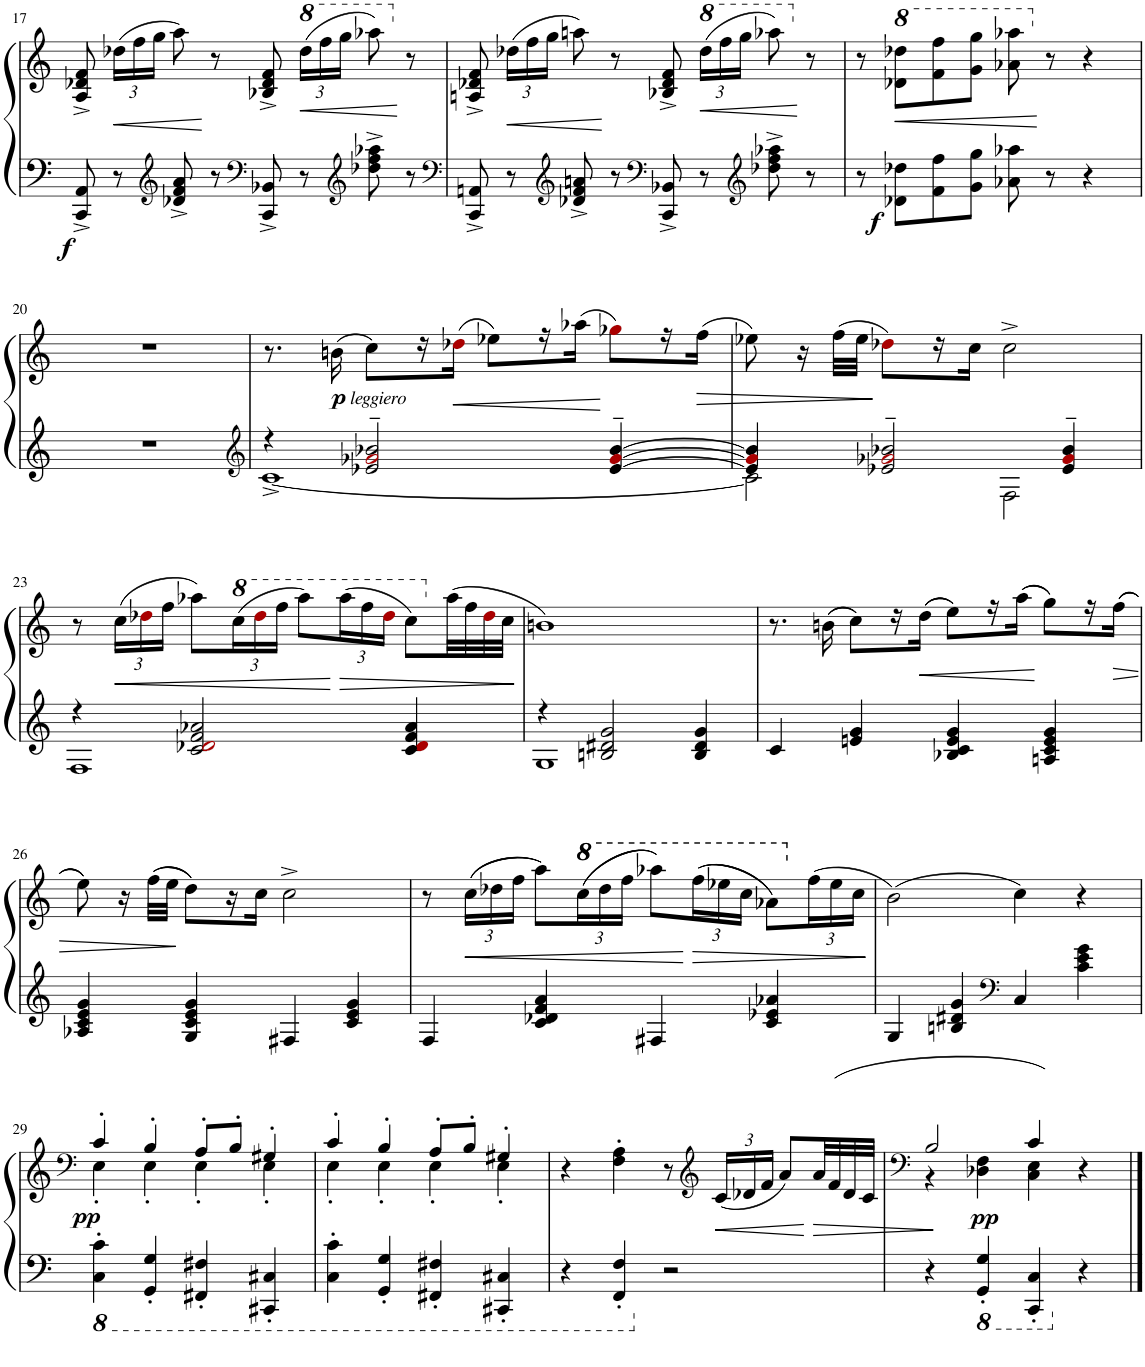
**kern	**kern	**dynam
*part1	*part1	*part1
*staff2	*staff1	*staff1/2
*I"Piano	*	*
*I'Pno.	*	*
!!LO:PB:g=z
*clefF4	*clefG2	*
*k[]	*k[]	*
*M4/4	*M4/4	*
*met(c)	*met(c)	*
=17	=17	=17
!	!	!LO:DY:b=2
8CC/^ 8AA/^	8A/^ 8d-X/^ 8f/^	f
*	*Xbrackettup	*
!	!	!LO:HP:b
8r	(24dd-X\LL	<
.	24ff\	.
.	24gg\JJ	.
*clefG2	*	*
8d-X/^ 8f/^ 8a/^	8aa\)	.
8r	8r	[
*clefF4	*	*
8CC/^ 8BB-X/^	8B-X/^ 8d-/^ 8f/^	.
*	*8va	*
8r	(24ddd-\LL	.
!	!	!LO:HP:b
.	24fff\	<
.	24ggg\JJ	.
*clefG2	*	*
8dd-X\^ 8ff\^ 8aa-X\^	8aaa-X\)	.
*	*X8va	*
8r	8r	[
=18	=18	=18
*clefF4	*	*
8CC/^ 8AAn/^	8An/^ 8d-X/^ 8f/^	.
!	!	!LO:HP:b
8r	(24dd-X\LL	<
.	24ff\	.
.	24gg\JJ	.
*clefG2	*	*
8d-X/^ 8f/^ 8an/^	8aan\)	.
8r	8r	[
*clefF4	*	*
8CC/^ 8BB-X/^	8B-X/^ 8d-/^ 8f/^	.
*	*8va	*
8r	(24ddd-\LL	.
!	!	!LO:HP:b
.	24fff\	<
.	24ggg\JJ	.
*clefG2	*	*
8dd-X\^ 8ff\^ 8aa-X\^	8aaa-X\)	.
*	*X8va	*
8r	8r	[
=19	=19	=19
8r	8r	.
*	*8va	*
!	!	!LO:DY:b=2
8d-X\ 8dd-X\L	8dd-X\ 8ddd-X\L	f
!	!	!LO:HP:b
8f\ 8ff\	8ff\ 8fff\	<
8g\ 8gg\J	8gg\ 8ggg\J	.
8a-X\ 8aa-X\	8aa-X\ 8aaa-X\	.
*	*X8va	*
8r	8r	[
4r	4r	.
!!LO:LB:g=z
=20	=20	=20
1r	1r	.
=21	=21	=21
*clefG2	*	*
*^	*	*
4r	[1c^	8.r	.
!	!	!	!LO:DY:b
!	!	!	!LO:DY:n=1:b
.	.	(16bn\	p other-dynamics
2e-X/~ 2g-Xi/~ 2b-X/~	.	8cc\L)	.
.	.	16r	.
!	!	!	!LO:HP:b
.	.	(16dd-Xi\JJ	<
.	.	8ee-X\L)	.
.	.	16r	.
.	.	(16aa-X\JJ	.
[4e-/~ [4g-i/~ [4b-/~	.	8gg-Xi\L)	[
.	.	16r	.
!	!	!	!LO:HP:b
.	.	(16ff\JJ	>
=22	=22	=22	=22
4e-/] 4g-i/] 4b-/]	2c\]	8ee-X\)	.
.	.	16r	.
.	.	(32ff\LLL	.
.	.	32ee-\JJJ	.
2e-X/~ 2g-Xi/~ 2b-X/~	.	8dd-Xi\L)	]
.	.	16r	.
.	.	16cc\JJ	.
.	2F\	2cc^\	.
4e-/~ 4g-i/~ 4b-/~	.	.	.
!!LO:LB:g=z
=23	=23	=23	=23
4r	1F	8r	.
!	!	!	!LO:HP:b
.	.	(24cc\LL	<
.	.	24dd-Xi\	.
.	.	24ff\JJ	.
2c/ 2d-Xi/ 2f/ 2a-X/	.	8aa-X\L)	.
*	*	*8va	*
.	.	(24ccc\L	.
.	.	24ddd-i\	.
.	.	24fff\JJ	.
.	.	8aaa-\L)	.
!	!	!	!LO:HP:n=1:b
.	.	(24aaa-\L	[ >
.	.	24fff\	.
.	.	24ddd-i\JJ	.
4c/ 4d-i/ 4f/ 4a-/	.	8ccc\L)	.
*	*	*X8va	*
.	.	(32aa-\LL	.
.	.	32ff\	.
.	.	32dd-i\	.
.	.	32cc\JJJ	.
*v	*v	*	*
.	.	]
=24	=24	=24
*^	*	*
4r	1G	1bn)	.
2Bn/ 2d#X/ 2g/	.	.	.
4B/ 4d#/ 4g/	.	.	.
*v	*v	*	*
=25	=25	=25
4c/	8.r	.
.	((16bn\	.
4en/ 4g/	8cc\L))	.
.	16r	.
!	!	!LO:HP:b
.	((16dd\JJ	<
4B-X/ 4c/ 4e/ 4g/	8ee\L))	.
.	16r	.
.	((16aa\JJ	.
4An/ 4c/ 4e/ 4g/	8gg\L))	[
.	16r	.
!	!	!LO:HP:b
.	((16ff\JJ	>
!!LO:LB:g=z
=26	=26	=26
4A-X/ 4c/ 4e/ 4g/	8ee\))	.
.	16r	.
.	((32ff\LLL	.
.	32ee\JJJ	.
4G/ 4c/ 4e/ 4g/	8dd\L))	]
.	16r	.
.	16cc\JJ	.
4F#X/	2cc^\	.
4c/ 4e/ 4g/	.	.
=27	=27	=27
4F/	8r	.
!	!	!LO:HP:b
.	((24cc\LL	<
.	24dd-X\	.
.	24ff\JJ	.
4c/ 4d-X/ 4f/ 4a/	8aa\L))	.
*	*8va	*
.	((24ccc\L	.
*	*8va	*
.	24ddd-\	.
.	24fff\JJ	.
4F#X/	8aaa-X\L))	.
!	!	!LO:HP:n=1:b
.	((24fff\L	[ >
.	24eee-X\	.
.	24ccc\JJ	.
4c/ 4e-X/ 4a-X/	8aa-X\L))	.
*	*X8va	*
*	*X8va	*
.	(24ff\L	.
.	24ee-\	.
.	24cc\JJ	.
.	.	]
=28	=28	=28
4G/	(2b\)	.
4Bn/ 4d#X/ 4g/	.	.
*clefF4	*	*
4C/	4cc\)	.
4c\ 4e\ 4g\	4r	.
!!LO:LB:g=z
=29	=29	=29
*	*clefF4	*
*8ba	*	*
*	*^	*
!	!	!	!LO:DY:b
4CC\' 4C\'	4c'/	4E'\	pp
4GGG/' 4GG/'	4B'/	4E'\	.
4FFF#X/' 4FF#X/'	8A'/L	4E'\	.
.	8B'/J	.	.
4CCC#X/' 4CC#X/'	4G#X'/	4E'\	.
=30	=30	=30	=30
4CC\' 4C\'	4c'/	4E'\	.
4GGG/' 4GG/'	4B'/	4E'\	.
4FFF#X/' 4FF#X/'	8A'/L	4E'\	.
.	8B'/J	.	.
4CCC#X/' 4CC#X/'	4G#X'/	4E'\	.
*	*v	*v	*
=31	=31	=31
4r	4r	.
4FFF/' 4FF/'	4F\' 4A\'	.
*X8ba	*	*
2r	8r	.
*	*clefG2	*
!	!	!LO:HP:b
.	(24c/LL	<
.	24d-X/	.
.	24f/JJ	.
.	8a/L)	.
!	!	!LO:HP:n=1:b
.	(32a/LL	[ >
.	32f/	.
.	32d-/	.
.	32c/JJJ	.
.	.	]
=32	=32	=32
*	*clefF4	*
*	*^	*
4r	2B/	4r	.
*8ba	*	*	*
!	!	!	!LO:DY:b
4GGG/' 4GG/'	.	4D-X\ 4F\	pp
4CCC/' 4CC/'	4c/)	4C\ 4E\	.
*X8ba	*	*	*
4r	4r	4ryy	.
*	*v	*v	*
==	==	==
*-	*-	*-
